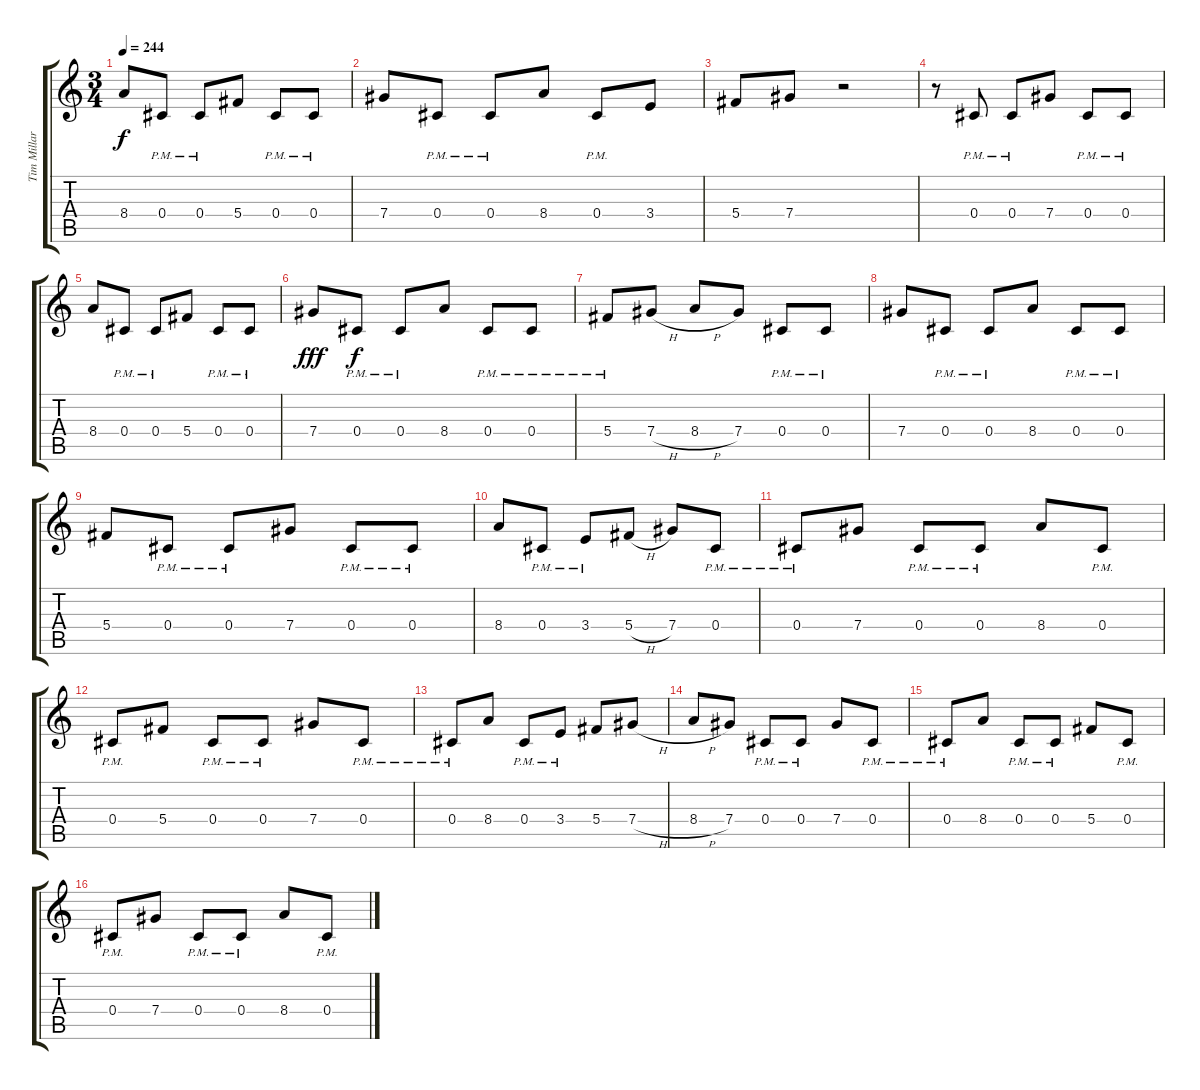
\track ("Tim Millar" "Tim Millar") {instrument distortionguitar}
\staff {score tabs}
\tuning (Eb4 Bb3 Gb3 Db3 Ab2 Eb2) {hide}
\ts (3 4)
\tempo 244
\clef g2
\ks c
8.4.8{dy f} 0.4{pm}.8 0.4{pm}.8 5.4.8 0.4{pm}.8 0.4{pm}.8 |
7.4.8 0.4{pm}.8 0.4{pm}.8 8.4.8 0.4{pm}.8 3.4.8 |
5.4.8 7.4.8 r.2 |
r.8 0.4{pm}.8 0.4{pm}.8 7.4.8 0.4{pm}.8 0.4{pm}.8 |
8.4.8 0.4{pm}.8 0.4{pm}.8 5.4.8 0.4{pm}.8 0.4{pm}.8 |
7.4.8{dy fff} 0.4{pm}.8{dy f} 0.4{pm}.8 8.4.8 0.4{pm}.8 0.4{pm}.8 |
5.4{pm}.8 7.4{h}.8 8.4{h}.8 7.4.8 0.4{pm}.8 0.4{pm}.8 |
7.4.8 0.4{pm}.8 0.4{pm}.8 8.4.8 0.4{pm}.8 0.4{pm}.8 |
5.4.8 0.4{pm}.8 0.4{pm}.8 7.4.8 0.4{pm}.8 0.4{pm}.8 |
8.4.8 0.4{pm}.8 3.4{pm}.8 5.4{h}.8 7.4.8 0.4{pm}.8 |
0.4{pm}.8 7.4.8 0.4{pm}.8 0.4{pm}.8 8.4.8 0.4{pm}.8 |
0.4{pm}.8 5.4.8 0.4{pm}.8 0.4{pm}.8 7.4.8 0.4{pm}.8 |
0.4{pm}.8 8.4.8 0.4{pm}.8 3.4{pm}.8 5.4.8 7.4{h}.8 |
8.4{h}.8 7.4.8 0.4{pm}.8 0.4{pm}.8 7.4.8 0.4{pm}.8 |
0.4{pm}.8 8.4.8 0.4{pm}.8 0.4{pm}.8 5.4.8 0.4{pm}.8 |
0.4{pm}.8 7.4.8 0.4{pm}.8 0.4{pm}.8 8.4.8 0.4{pm}.8
